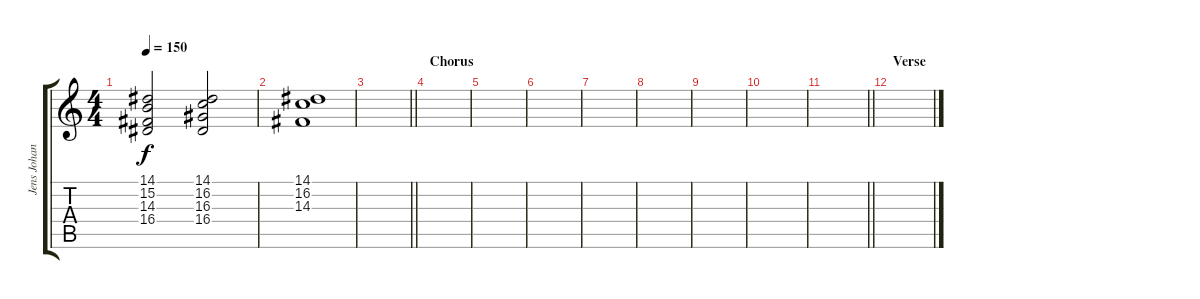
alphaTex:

\track ("Jens Johansson" "Jens Johan") {instrument choiraahs}
\staff {score tabs}
\tuning (Db4 Ab3 E3 B2 Gb2 Db2) {hide}
\ts (4 4)
\tempo 150
\clef g2
\ks c
(14.1 15.2 14.3 16.4).2{dy f} (14.1 16.2 16.3 16.4).2 |
(14.1 16.2 14.3).1 |
\barLineRight lightlight
|
\section ("" "Chorus")
|
|
|
|
|
|
|
\barLineRight lightlight
|
\section ("" "Verse")
